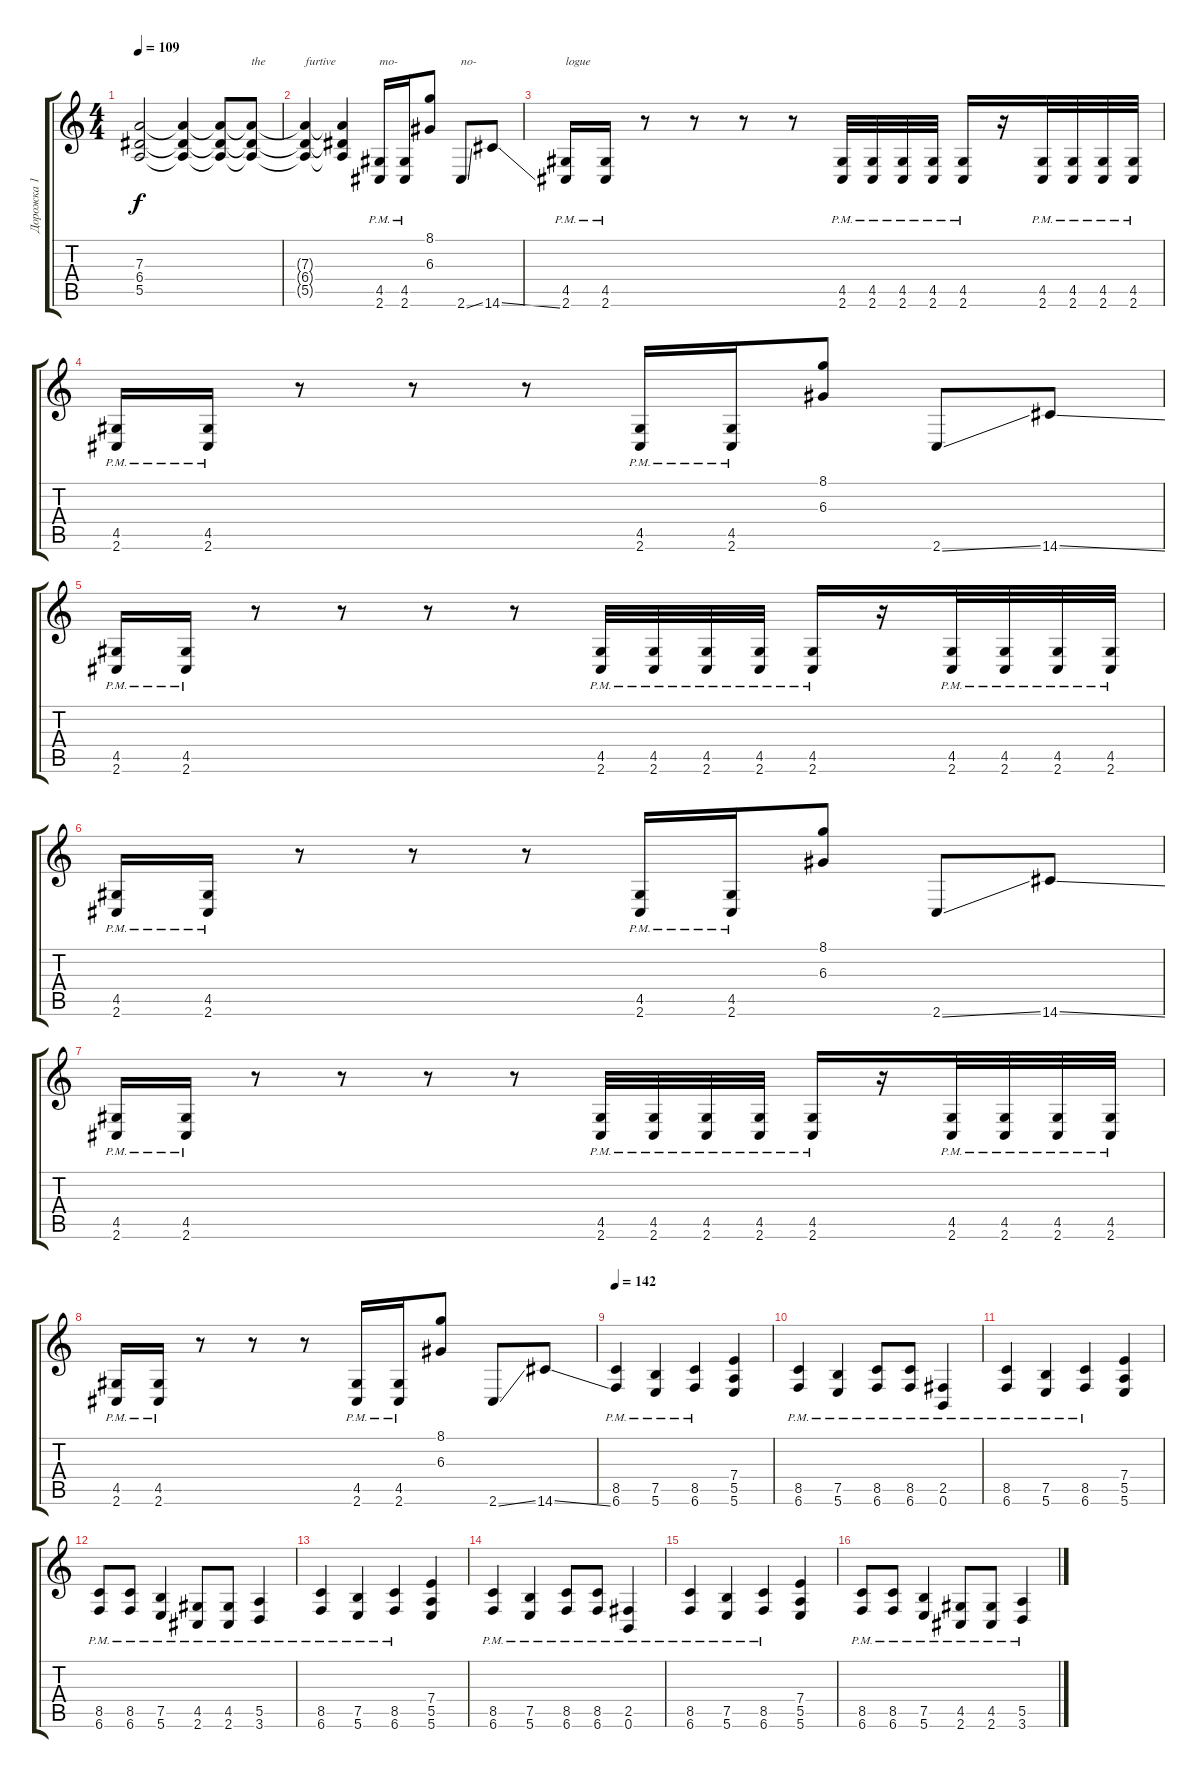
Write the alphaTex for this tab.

\track ("Дорожка 1" "Дорожка 1") {instrument distortionguitar}
\staff {score tabs}
\tuning (B3 Gb3 D3 A2 E2 B1) {hide}
\ts (4 4)
\tempo 109
\clef g2
\ks c
(7.3 6.4 5.5).2{dy f} (7.3{t} 6.4{t} 5.5{t}).4 (7.3{t} 6.4{t} 5.5{t}).8 (7.3{t} 6.4{t} 5.5{t}).8{txt "the"} |
(7.3{t} 6.4{t} 5.5{t}).4{txt "furtive"} (7.3{t} 6.4{t} 5.5{t}).4 (4.5{pm} 2.6).16{txt "mo-"} (4.5{pm} 2.6).16 (8.1 6.3).8 2.6{ss}.8{txt "no-"} 14.6{ss}.8 |
(4.5{pm} 2.6).16{txt "logue"} (4.5{pm} 2.6).16 r.8 r.8 r.8 r.8 (4.5 2.6{pm}).32 (4.5 2.6{pm}).32 (4.5 2.6{pm}).32 (4.5 2.6{pm}).32 (4.5 2.6{pm}).16 r.16 (4.5 2.6{pm}).32 (4.5 2.6{pm}).32 (4.5 2.6{pm}).32 (4.5 2.6{pm}).32 |
(4.5{pm} 2.6).16 (4.5{pm} 2.6).16 r.8 r.8 r.8 (4.5{pm} 2.6).16 (4.5{pm} 2.6).16 (8.1 6.3).8 2.6{ss}.8 14.6{ss}.8 |
(4.5{pm} 2.6).16 (4.5{pm} 2.6).16 r.8 r.8 r.8 r.8 (4.5 2.6{pm}).32 (4.5 2.6{pm}).32 (4.5 2.6{pm}).32 (4.5 2.6{pm}).32 (4.5 2.6{pm}).16 r.16 (4.5 2.6{pm}).32 (4.5 2.6{pm}).32 (4.5 2.6{pm}).32 (4.5 2.6{pm}).32 |
(4.5{pm} 2.6).16 (4.5{pm} 2.6).16 r.8 r.8 r.8 (4.5{pm} 2.6).16 (4.5{pm} 2.6).16 (8.1 6.3).8 2.6{ss}.8 14.6{ss}.8 |
(4.5{pm} 2.6).16 (4.5{pm} 2.6).16 r.8 r.8 r.8 r.8 (4.5 2.6{pm}).32 (4.5 2.6{pm}).32 (4.5 2.6{pm}).32 (4.5 2.6{pm}).32 (4.5 2.6{pm}).16 r.16 (4.5 2.6{pm}).32 (4.5 2.6{pm}).32 (4.5 2.6{pm}).32 (4.5 2.6{pm}).32 |
(4.5{pm} 2.6).16 (4.5{pm} 2.6).16 r.8 r.8 r.8 (4.5{pm} 2.6).16 (4.5{pm} 2.6).16 (8.1 6.3).8 2.6{ss}.8 14.6{ss}.8 |
\tempo 142
(8.5{pm} 6.6).4 (7.5{pm} 5.6).4 (8.5{pm} 6.6).4 (7.4 5.5 5.6).4 |
(8.5{pm} 6.6).4 (7.5{pm} 5.6).4 (8.5{pm} 6.6).8 (8.5{pm} 6.6).8 (2.5{pm} 0.6).4 |
(8.5{pm} 6.6).4 (7.5{pm} 5.6).4 (8.5{pm} 6.6).4 (7.4 5.5 5.6).4 |
(8.5{pm} 6.6).8 (8.5{pm} 6.6).8 (7.5{pm} 5.6).4 (4.5{pm} 2.6).8 (4.5{pm} 2.6).8 (5.5{pm} 3.6).4 |
(8.5{pm} 6.6).4 (7.5{pm} 5.6).4 (8.5{pm} 6.6).4 (7.4 5.5 5.6).4 |
(8.5{pm} 6.6).4 (7.5{pm} 5.6).4 (8.5{pm} 6.6).8 (8.5{pm} 6.6).8 (2.5{pm} 0.6).4 |
(8.5{pm} 6.6).4 (7.5{pm} 5.6).4 (8.5{pm} 6.6).4 (7.4 5.5 5.6).4 |
(8.5{pm} 6.6).8 (8.5{pm} 6.6).8 (7.5{pm} 5.6).4 (4.5{pm} 2.6).8 (4.5{pm} 2.6).8 (5.5{pm} 3.6).4
